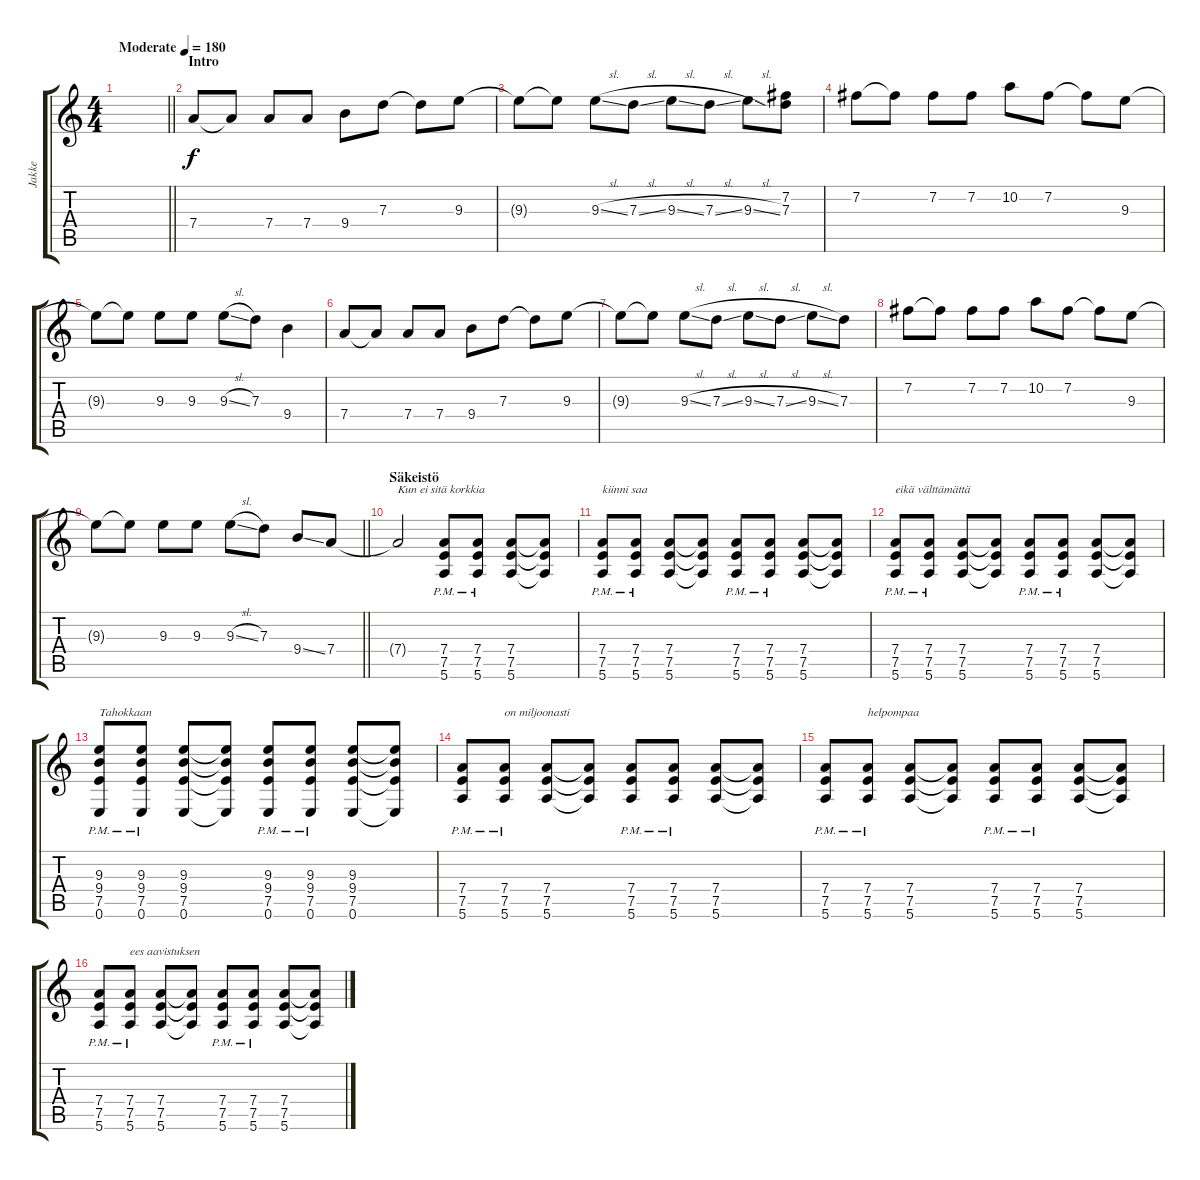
\track ("Jakke" "Jakke") {instrument overdrivenguitar}
\staff {score tabs}
\tuning (E4 B3 G3 D3 A2 E2) {hide}
\ts (4 4)
\tempo (180 "Moderate")
\clef g2
\barLineRight lightlight
\ks c
|
\section ("" "Intro")
7.4.8{volume 16} 7.4{t}.8 7.4.8 7.4.8 9.4.8 7.3.8 7.3{t}.8 9.3.8 |
9.3{t}.8 9.3{t}.8 9.3{sl}.8 7.3{sl}.8 9.3{sl}.8 7.3{sl}.8 9.3{sl}.8 (7.2 7.3).8 |
7.2.8 7.2{t}.8 7.2.8 7.2.8 10.2.8 7.2.8 7.2{t}.8 9.3.8 |
9.3{t}.8 9.3{t}.8 9.3.8 9.3.8 9.3{sl}.8 7.3.8 9.4.4 |
7.4.8 7.4{t}.8 7.4.8 7.4.8 9.4.8 7.3.8 7.3{t}.8 9.3.8 |
9.3{t}.8 9.3{t}.8 9.3{sl}.8 7.3{sl}.8 9.3{sl}.8 7.3{sl}.8 9.3{sl}.8 7.3.8 |
7.2.8 7.2{t}.8 7.2.8 7.2.8 10.2.8 7.2.8 7.2{t}.8 9.3.8 |
\barLineRight lightlight
9.3{t}.8 9.3{t}.8 9.3.8 9.3.8 9.3{sl}.8 7.3.8 9.4{ss}.8 7.4.8 |
\section ("" "Säkeistö")
7.4{t}.2{txt "Kun ei sitä korkkia" volume 13} (7.4{pm} 7.5{pm} 5.6{pm}).8 (7.4{pm} 7.5{pm} 5.6{pm}).8 (7.4 7.5 5.6).8 (7.4{t} 7.5{t} 5.6{t}).8 |
(7.4{pm} 7.5{pm} 5.6{pm}).8{txt "kiinni saa"} (7.4{pm} 7.5{pm} 5.6{pm}).8 (7.4 7.5 5.6).8 (7.4{t} 7.5{t} 5.6{t}).8 (7.4{pm} 7.5{pm} 5.6{pm}).8 (7.4{pm} 7.5{pm} 5.6{pm}).8 (7.4 7.5 5.6).8 (7.4{t} 7.5{t} 5.6{t}).8 |
(7.4{pm} 7.5{pm} 5.6{pm}).8{txt "eikä välttämättä"} (7.4{pm} 7.5{pm} 5.6{pm}).8 (7.4 7.5 5.6).8 (7.4{t} 7.5{t} 5.6{t}).8 (7.4{pm} 7.5{pm} 5.6{pm}).8 (7.4{pm} 7.5{pm} 5.6{pm}).8 (7.4 7.5 5.6).8 (7.4{t} 7.5{t} 5.6{t}).8 |
(9.3{pm} 9.4{pm} 7.5{pm} 0.6{pm}).8{txt "Tahokkaan"} (9.3{pm} 9.4{pm} 7.5{pm} 0.6{pm}).8 (9.3 9.4 7.5 0.6).8 (9.3{t} 9.4{t} 7.5{t} 0.6{t}).8 (9.3{pm} 9.4{pm} 7.5{pm} 0.6{pm}).8 (9.3{pm} 9.4{pm} 7.5{pm} 0.6{pm}).8 (9.3 9.4 7.5 0.6).8 (9.3{t} 9.4{t} 7.5{t} 0.6{t}).8 |
(7.4{pm} 7.5{pm} 5.6{pm}).8 (7.4{pm} 7.5{pm} 5.6{pm}).8{txt "on miljoonasti"} (7.4 7.5 5.6).8 (7.4{t} 7.5{t} 5.6{t}).8 (7.4{pm} 7.5{pm} 5.6{pm}).8 (7.4{pm} 7.5{pm} 5.6{pm}).8 (7.4 7.5 5.6).8 (7.4{t} 7.5{t} 5.6{t}).8 |
(7.4{pm} 7.5{pm} 5.6{pm}).8 (7.4{pm} 7.5{pm} 5.6{pm}).8{txt "helpompaa"} (7.4 7.5 5.6).8 (7.4{t} 7.5{t} 5.6{t}).8 (7.4{pm} 7.5{pm} 5.6{pm}).8 (7.4{pm} 7.5{pm} 5.6{pm}).8 (7.4 7.5 5.6).8 (7.4{t} 7.5{t} 5.6{t}).8 |
(7.4{pm} 7.5{pm} 5.6{pm}).8 (7.4{pm} 7.5{pm} 5.6{pm}).8{txt "ees aavistuksen"} (7.4 7.5 5.6).8 (7.4{t} 7.5{t} 5.6{t}).8 (7.4{pm} 7.5{pm} 5.6{pm}).8 (7.4{pm} 7.5{pm} 5.6{pm}).8 (7.4 7.5 5.6).8 (7.4{t} 7.5{t} 5.6{t}).8
